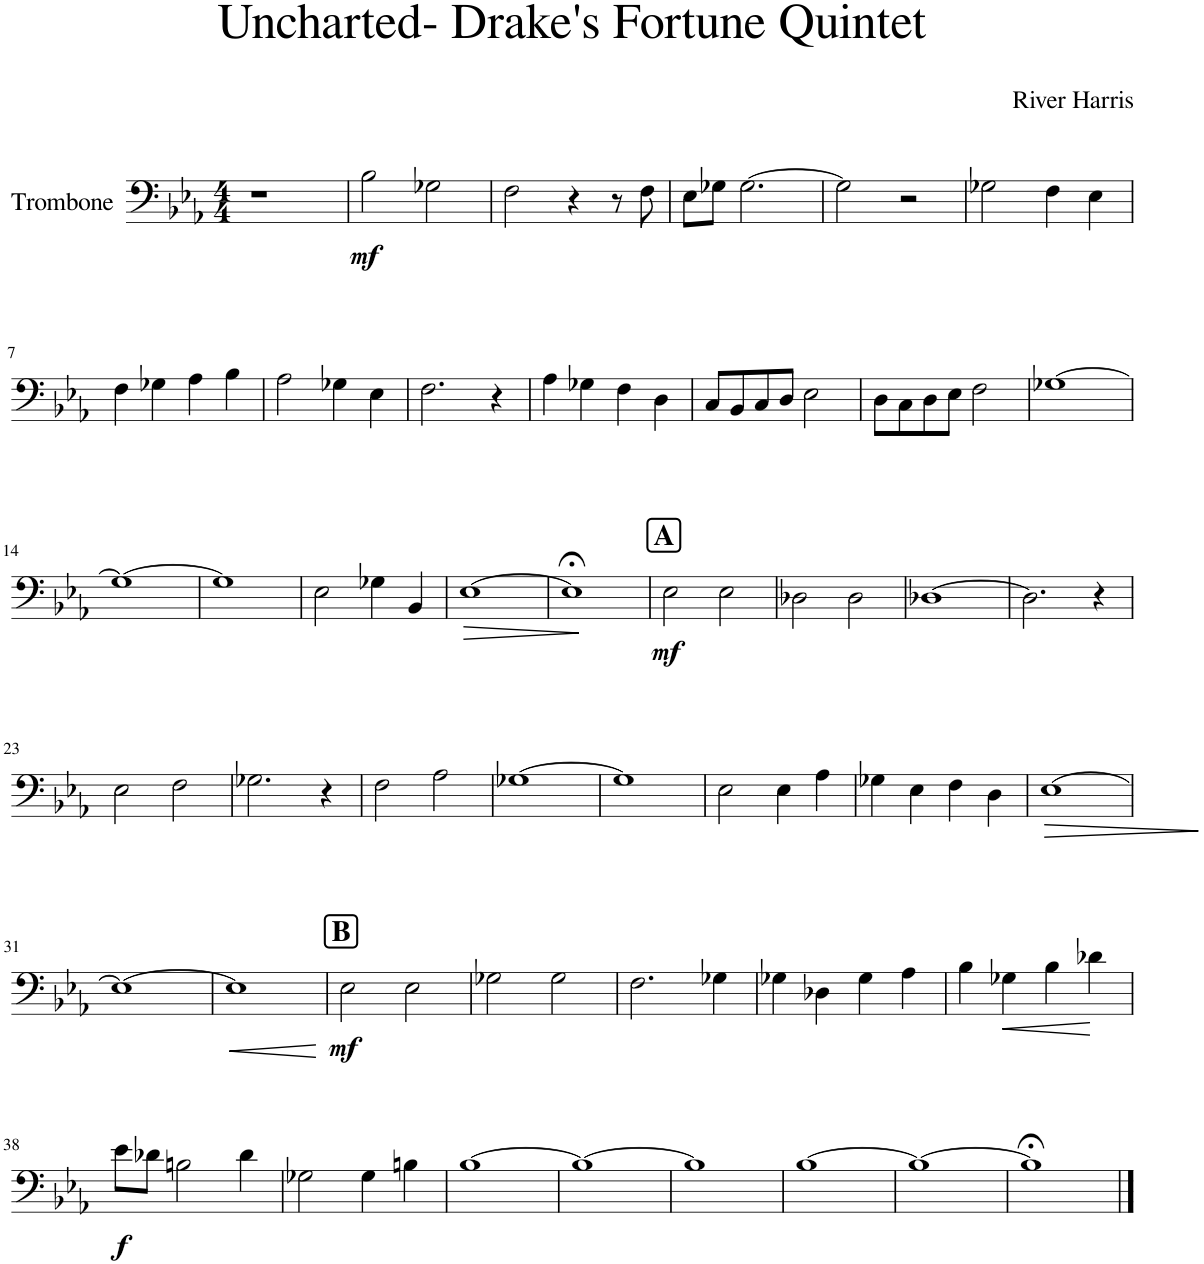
**kern	**dynam
*part1	*part1
*staff1	*staff1
*I"Trombone	*
*I'Trb	*
*clefF4	*
*k[b-e-a-]	*
*M4/4	*
=1	=1
1r	.
=2	=2
!	!LO:DY:b
2B-\	mf
2G-X\	.
=3	=3
2F\	.
4r	.
8r	.
8F\	.
=4	=4
8E-\L	.
8G-X\J	.
[2.G-\	.
=5	=5
2G-\]	.
2r	.
=6	=6
2G-X\	.
4F\	.
4E-\	.
!!LO:LB:g=z
=7	=7
4F\	.
4G-X\	.
4A-\	.
4B-\	.
=8	=8
2A-\	.
4G-X\	.
4E-\	.
=9	=9
2.F\	.
4r	.
=10	=10
4A-\	.
4G-X\	.
4F\	.
4D\	.
=11	=11
8C/L	.
8BB-/	.
8C/	.
8D/J	.
2E-\	.
=12	=12
8D\L	.
8C\	.
8D\	.
8E-\J	.
2F\	.
=13	=13
[1G-X	.
!!LO:LB:g=z
=14	=14
1G-_	.
=15	=15
1G-]	.
=16	=16
2E-\	.
4G-X\	.
4BB-/	.
=17	=17
!	!LO:HP:b
[1E-	>
.	]
=18	=18
1E-;<]	.
=19	=19
!LO:TX:a:B:t=A	!
!	!LO:DY:b
2E-\	mf
2E-\	.
=20	=20
2D-X\	.
2D-\	.
=21	=21
[1D-X	.
=22	=22
2.D-\]	.
4r	.
!!LO:LB:g=z
=23	=23
2E-\	.
2F\	.
=24	=24
2.G-X\	.
4r	.
=25	=25
2F\	.
2A-\	.
=26	=26
[1G-X	.
=27	=27
1G-]	.
=28	=28
2E-\	.
4E-\	.
4A-\	.
=29	=29
4G-X\	.
4E-\	.
4F\	.
4D\	.
=30	=30
!	!LO:HP:b
[1E-	>
.	]
!!LO:LB:g=z
=31	=31
1E-_	.
=32	=32
!	!LO:HP:b
1E-]	<
.	[
=33	=33
!LO:TX:a:B:t=B	!
!	!LO:DY:b
2E-\	mf
2E-\	.
=34	=34
2G-X\	.
2G-\	.
=35	=35
2.F\	.
4G-X\	.
=36	=36
4G-X\	.
4D-X\	.
4G-\	.
4A-\	.
=37	=37
4B-\	.
!	!LO:HP:b
4G-X\	<
4B-\	.
4d-X\	.
.	[
!!LO:LB:g=z
=38	=38
!	!LO:DY:b
8e-\L	f
8d-X\J	.
2Bn\	.
4d-\	.
=39	=39
2G-X\	.
4G-\	.
4Bn\	.
=40	=40
[1B-	.
=41	=41
1B-_	.
=42	=42
1B-]	.
=43	=43
[1B-	.
=44	=44
1B-_	.
=45	=45
1B-;<]	.
==	==
*-	*-
